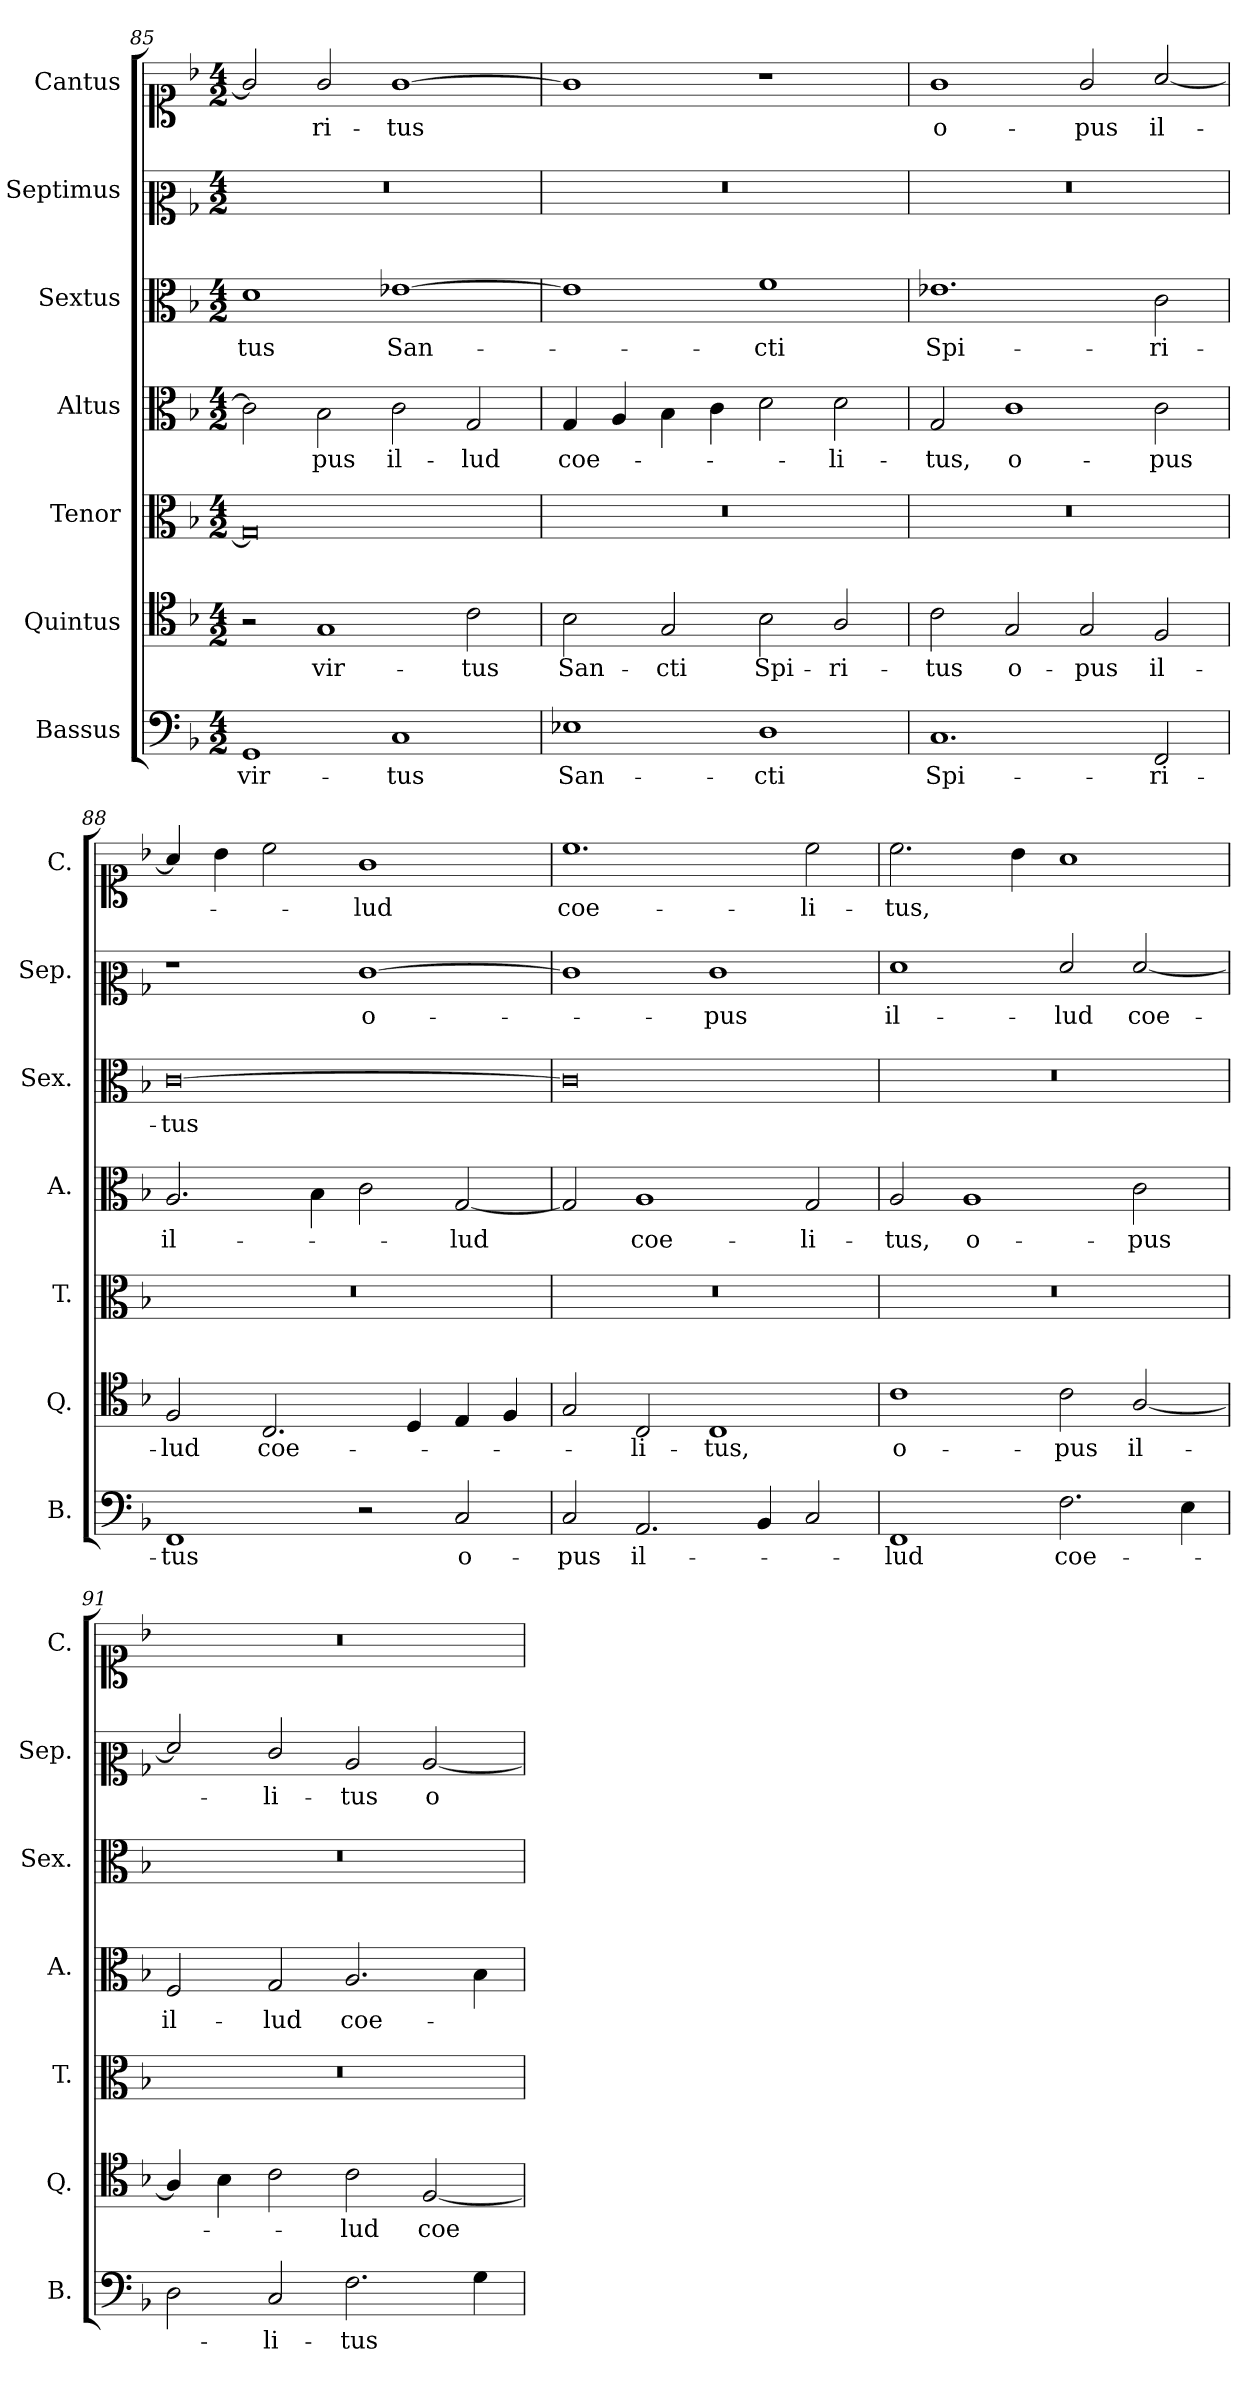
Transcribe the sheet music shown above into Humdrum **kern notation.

**kern	**text	**kern	**text	**kern	**kern	**text	**kern	**text	**kern	**text	**kern	**text
*part7	*part7	*part6	*part6	*part5	*part4	*part4	*part3	*part3	*part2	*part2	*part1	*part1
*staff7	*staff7	*staff6	*staff6	*staff5	*staff4	*staff4	*staff3	*staff3	*staff2	*staff2	*staff1	*staff1
*I"Bassus	*	*I"Quintus	*	*I"Tenor	*I"Altus	*	*I"Sextus	*	*I"Septimus	*	*I"Cantus	*
*I'B.	*	*I'Q.	*	*I'T.	*I'A.	*	*I'Sex.	*	*I'Sep.	*	*I'C.	*
*clefF4	*	*clefC4	*	*clefC3	*clefC3	*	*clefC3	*	*clefC2	*	*clefC1	*
*k[b-]	*	*k[b-]	*	*k[b-]	*k[b-]	*	*k[b-]	*	*k[b-]	*	*k[b-]	*
*F:	*	*F:	*	*F:	*F:	*	*F:	*	*F:	*	*F:	*
*M4/2	*	*M4/2	*	*M4/2	*M4/2	*	*M4/2	*	*M4/2	*	*M4/2	*
=85	=85	=85	=85	=85	=85	=85	=85	=85	=85	=85	=85	=85
!	!	!	!	!	!	!	!	!	!LO:N:vis=1	!	!	!
1GG	vir-	2r	.	0G]	2c\]	.	1d	-tus	0r	.	2g/]	.
.	.	1G	vir-	.	2B-\	-pus	.	.	.	.	2g/	-ri-
1C	-tus	.	.	.	2c\	il-	[1e-X	San-	.	.	[1g	-tus
.	.	2c\	-tus	.	2G/	-lud	.	.	.	.	.	.
=86	=86	=86	=86	=86	=86	=86	=86	=86	=86	=86	=86	=86
!	!	!	!	!LO:N:vis=1	!	!	!	!	!LO:N:vis=1	!	!	!
1E-X	San-	2B-\	San-	0r	4G/	coe-	1e-]	.	0r	.	1g]	.
.	.	.	.	.	4A/	.	.	.	.	.	.	.
.	.	2G/	-cti	.	4B-\	.	.	.	.	.	.	.
.	.	.	.	.	4c\	.	.	.	.	.	.	.
1D	-cti	2B-\	Spi-	.	2d\	.	1f	-cti	.	.	1r	.
.	.	2A/	-ri-	.	2d\	-li-	.	.	.	.	.	.
=87	=87	=87	=87	=87	=87	=87	=87	=87	=87	=87	=87	=87
!	!	!	!	!LO:N:vis=1	!	!	!	!	!LO:N:vis=1	!	!	!
1.C	Spi-	2c\	-tus	0r	2G/	-tus,	1.e-X	Spi-	0r	.	1g	o-
.	.	2G/	o-	.	1c	o-	.	.	.	.	.	.
.	.	2G/	-pus	.	.	.	.	.	.	.	2g/	-pus
2FF/	-ri-	2F/	il-	.	2c\	-pus	2c\	-ri-	.	.	[2a/	il-
=88	=88	=88	=88	=88	=88	=88	=88	=88	=88	=88	=88	=88
!	!	!	!	!LO:N:vis=1	!	!	!	!	!	!	!	!
1FF	-tus	2F/	-lud	0r	2.A/	il-	[0c	-tus	1r	.	4a/]	.
.	.	.	.	.	.	.	.	.	.	.	4b-\	.
.	.	2.C/	coe-	.	.	.	.	.	.	.	2cc\	.
.	.	.	.	.	4B-\	.	.	.	.	.	.	.
2r	.	.	.	.	2c\	.	.	.	[1e	o-	1g	-lud
.	.	4D/	.	.	.	.	.	.	.	.	.	.
2C/	o-	4E/	.	.	[2G/	-lud	.	.	.	.	.	.
.	.	4F/	.	.	.	.	.	.	.	.	.	.
=89	=89	=89	=89	=89	=89	=89	=89	=89	=89	=89	=89	=89
!	!	!	!	!LO:N:vis=1	!	!	!	!	!	!	!	!
2C/	-pus	2G/	.	0r	2G/]	.	0c]	.	1e]	.	1.cc	coe-
2.AA/	il-	2C/	-li-	.	1A	coe-	.	.	.	.	.	.
.	.	1C	-tus,	.	.	.	.	.	1e	-pus	.	.
4BB-/	.	.	.	.	.	.	.	.	.	.	.	.
2C/	.	.	.	.	2G/	-li-	.	.	.	.	2cc\	-li-
=90	=90	=90	=90	=90	=90	=90	=90	=90	=90	=90	=90	=90
!	!	!	!	!LO:N:vis=1	!	!	!LO:N:vis=1	!	!	!	!	!
1FF	-lud	1c	o-	0r	2A/	-tus,	0r	.	1f	il-	2.cc\	-tus,
.	.	.	.	.	1A	o-	.	.	.	.	.	.
.	.	.	.	.	.	.	.	.	.	.	4b-\	.
2.F\	coe-	2c\	-pus	.	.	.	.	.	2f/	-lud	1a	.
.	.	[2A/	il-	.	2c\	-pus	.	.	[2f/	coe-	.	.
4E\	.	.	.	.	.	.	.	.	.	.	.	.
=91	=91	=91	=91	=91	=91	=91	=91	=91	=91	=91	=91	=91
!	!	!	!	!LO:N:vis=1	!	!	!LO:N:vis=1	!	!	!	!LO:N:vis=1	!
2D\	.	4A/]	.	0r	2F/	il-	0r	.	2f/]	.	0r	.
.	.	4B-\	.	.	.	.	.	.	.	.	.	.
2C/	-li-	2c\	.	.	2G/	-lud	.	.	2e/	-li-	.	.
2.F\	-tus	2c\	-lud	.	2.A/	coe-	.	.	2c/	-tus	.	.
.	.	[2F/	coe-	.	.	.	.	.	[2c/	o-	.	.
4G\	.	.	.	.	4B-\	.	.	.	.	.	.	.
=	=	=	=	=	=	=	=	=	=	=	=	=
*-	*-	*-	*-	*-	*-	*-	*-	*-	*-	*-	*-	*-
